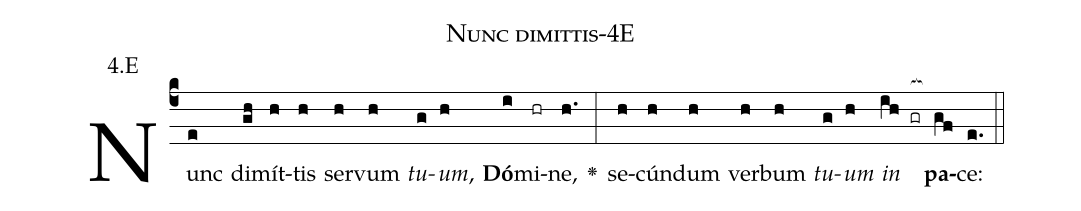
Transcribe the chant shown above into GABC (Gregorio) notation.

name: Nunc dimittis-4E;
annotation: 4.E;
%%
(c4)Nunc(e) di(gh)mít(h)tis(h) ser(h)vum(h) <i>tu</i>(g)<i>um</i>,(h) <b>Dó</b>(i)mi(hr)ne,(h.) <v>\greheightstar</v>(:) se(h)cún(h)dum(h) ver(h)bum(h) <i>tu</i>(g)<i>um</i>(h) <i>in</i>(ih gr[ocb:1{]) <b>pa</b>(gf[ocb:0}])ce:(e.) (::)


%E(h) u(g) o(h) u(ih) a(gf) e.(e.) (::)
